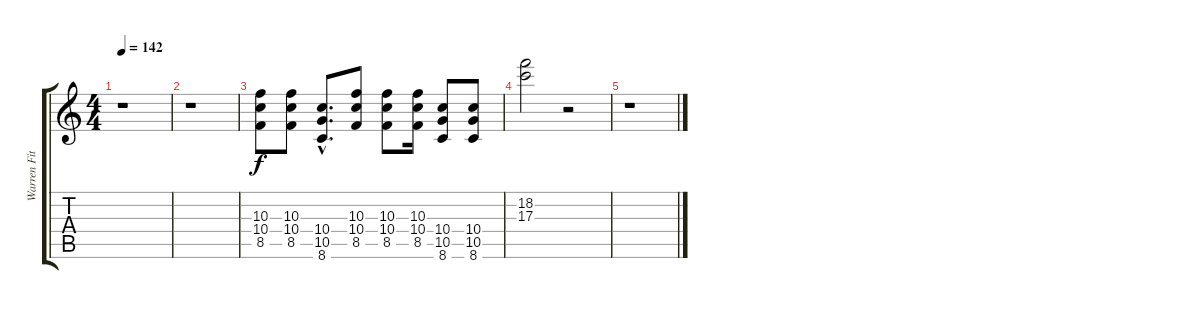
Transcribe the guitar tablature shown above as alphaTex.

\track ("Warren Fitzgerald" "Warren Fit") {instrument distortionguitar}
\staff {score tabs}
\tuning (E4 B3 G3 D3 A2 E2) {hide}
\ts (4 4)
\tempo 142
\clef g2
\ks c
r.1{dy f} |
r.1 |
(10.3 10.4 8.5).8 (10.3 10.4 8.5).8 (10.4{hac} 10.5{hac} 8.6{hac}).8{d} (10.3 10.4 8.5).8 (10.3 10.4 8.5).8 (10.3 10.4 8.5).16 (10.4 10.5 8.6).8 (10.4 10.5 8.6).8 |
(18.2 17.3).2 r.2 |
r.1
